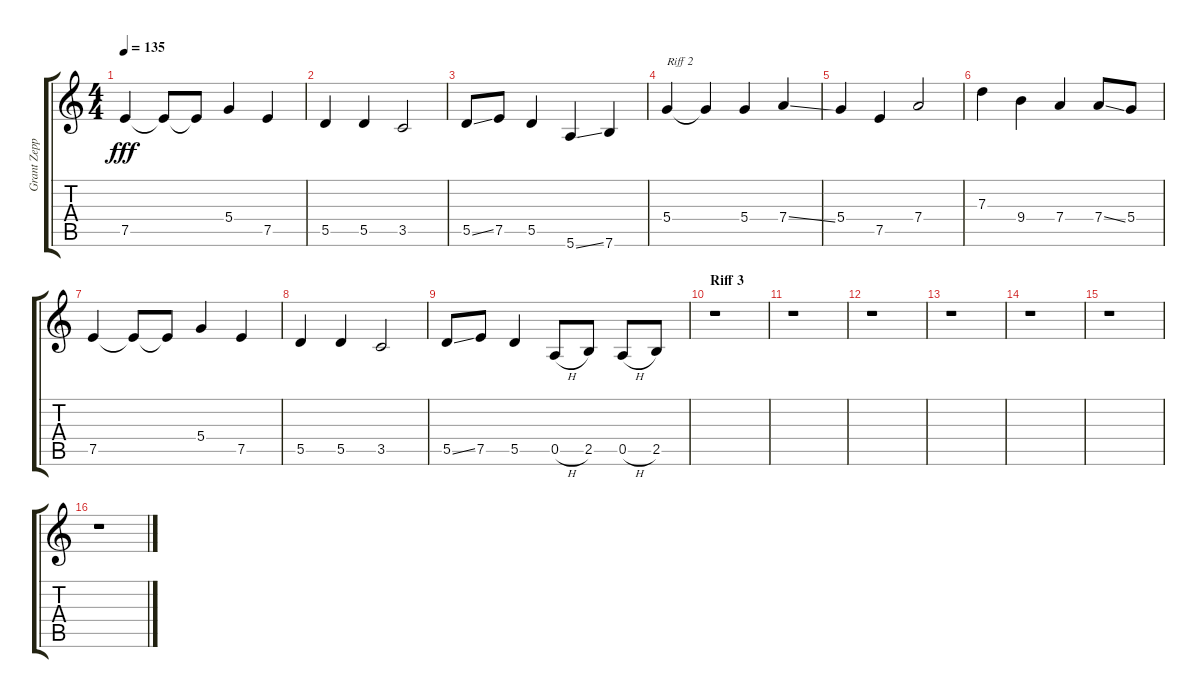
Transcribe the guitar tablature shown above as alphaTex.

\track ("Grant Zeppelin" "Grant Zepp") {instrument acousticguitarsteel}
\staff {score tabs}
\tuning (E4 B3 G3 D3 A2 E2) {hide}
\ts (4 4)
\tempo 135
\clef g2
\ks c
7.5.4{dy fff} 7.5{t}.8 7.5{t}.8 5.4.4 7.5.4 |
5.5.4 5.5.4 3.5.2 |
5.5{ss}.8 7.5.8 5.5.4 5.6{ss}.4 7.6.4 |
5.4.4{txt "Riff 2"} 5.4{t}.4 5.4.4 7.4{ss}.4 |
5.4.4 7.5.4 7.4.2 |
7.3.4 9.4.4 7.4.4 7.4{ss}.8 5.4.8 |
7.5.4 7.5{t}.8 7.5{t}.8 5.4.4 7.5.4 |
5.5.4 5.5.4 3.5.2 |
5.5{ss}.8{volume 16} 7.5.8 5.5.4 0.5{h}.8 2.5.8 0.5{h}.8 2.5.8 |
\section ("" "Riff 3")
r.1 |
r.1 |
r.1 |
r.1 |
r.1 |
r.1 |
r.1
